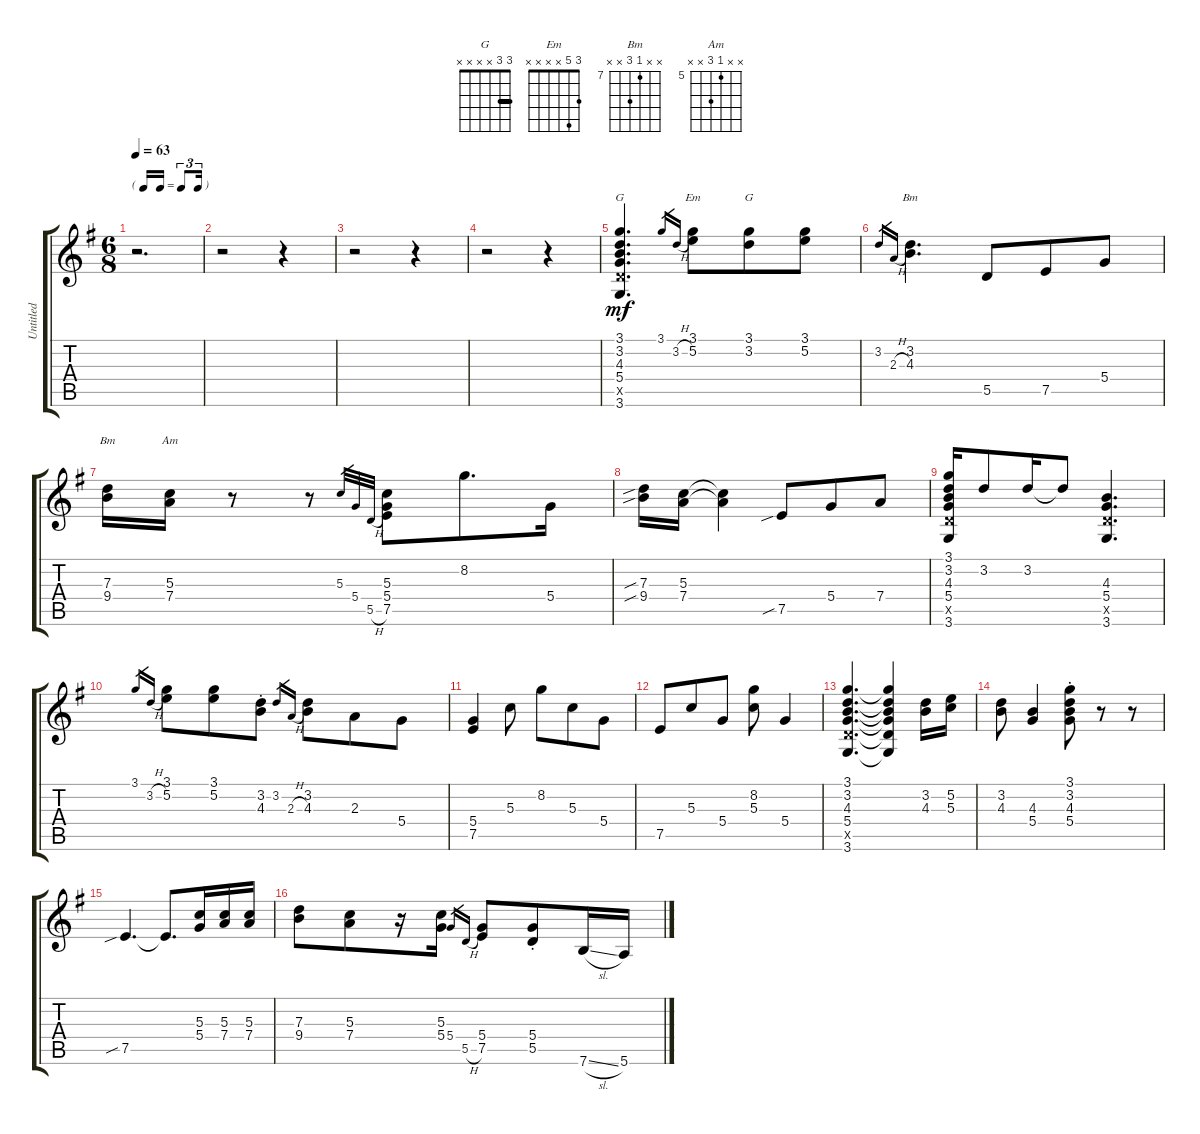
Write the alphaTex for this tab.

\track ("Untitled" "Untitled") {instrument electricguitarjazz}
\staff {score tabs}
\tuning (E4 B3 G3 D3 A2 E2) {hide}
\chord ("G" 3 3 4 5 x 3) {barre 3}
\chord ("Em" 3 5 x x x x)
\chord ("G" 3 3 x x x x) {barre 3}
\chord ("Bm" x 3 4 x x x)
\chord ("Bm" x x 7 9 x x) {firstfret 7}
\chord ("Am" x x 5 7 x x) {firstfret 5}
\ts (6 8)
\tf triplet16th
\tempo 63
\clef g2
\ks g
r.2{d dy mf instrument electricguitarjazz} |
r.2 r.4 |
r.2 r.4 |
r.2 r.4 |
(3.1 3.2 4.3 5.4 5.5{x} 3.6).4{d ch "G"} 3.1.16{gr} 3.2{h}.16{gr} (3.1 5.2).8{ch "Em"} (3.1 3.2).8{ch "G"} (3.1 5.2).8 |
3.2.16{gr} 2.3{h}.16{gr} (3.2 4.3).4{d ch "Bm"} 5.5.8 7.5.8 5.4.8 |
(7.3 9.4).16{ch "Bm"} (5.3 7.4).16{ch "Am"} r.8 r.8 5.3.32{gr} 5.4.32{gr} 5.5{h}.32{gr} (5.3 5.4 7.5).8 8.2.8{d} 5.4.16 |
(7.3{sib} 9.4{sib}).16 (5.3 7.4).16 (5.3{t} 7.4{t}).4 7.5{sib}.8 5.4.8 7.4.8 |
(3.1 3.2 4.3 5.4 5.5{x} 3.6).16 3.2.8 3.2.16 3.2{t}.8 (4.3 5.4 5.5{x} 3.6).4{d} |
3.1.16{gr} 3.2{h}.16{gr} (3.1 5.2).8 (3.1 5.2).8 (3.2{st} 4.3{st}).8 3.2.16{gr} 2.3{h}.16{gr} (3.2 4.3).8 2.3.8 5.4.8 |
(5.4 7.5).4 5.3.8 8.2.8 5.3.8 5.4.8 |
7.5.8 5.3.8 5.4.8 (8.2 5.3).8 5.4.4 |
(3.1 3.2 4.3 5.4 5.5{x} 3.6).4{d} (3.1{t} 3.2{t} 4.3{t} 5.4{t} 5.5{t} 3.6{t}).4 (3.2 4.3).16 (5.2 5.3).16 |
(3.2 4.3).8 (4.3 5.4).4 (3.1{st} 3.2{st} 4.3{st} 5.4{st}).8 r.8 r.8 |
7.5{sib}.4{d} 7.5{t}.8{d} (5.3 5.4).16 (5.3 7.4).16 (5.3 7.4).16 |
(7.3 9.4).8 (5.3 7.4).8 r.16 (5.3 5.4).16 5.4.16{gr} 5.5{h}.16{gr} (5.4 7.5).8 (5.4{st} 5.5{st}).8 7.6{sl}.16 5.6.16
